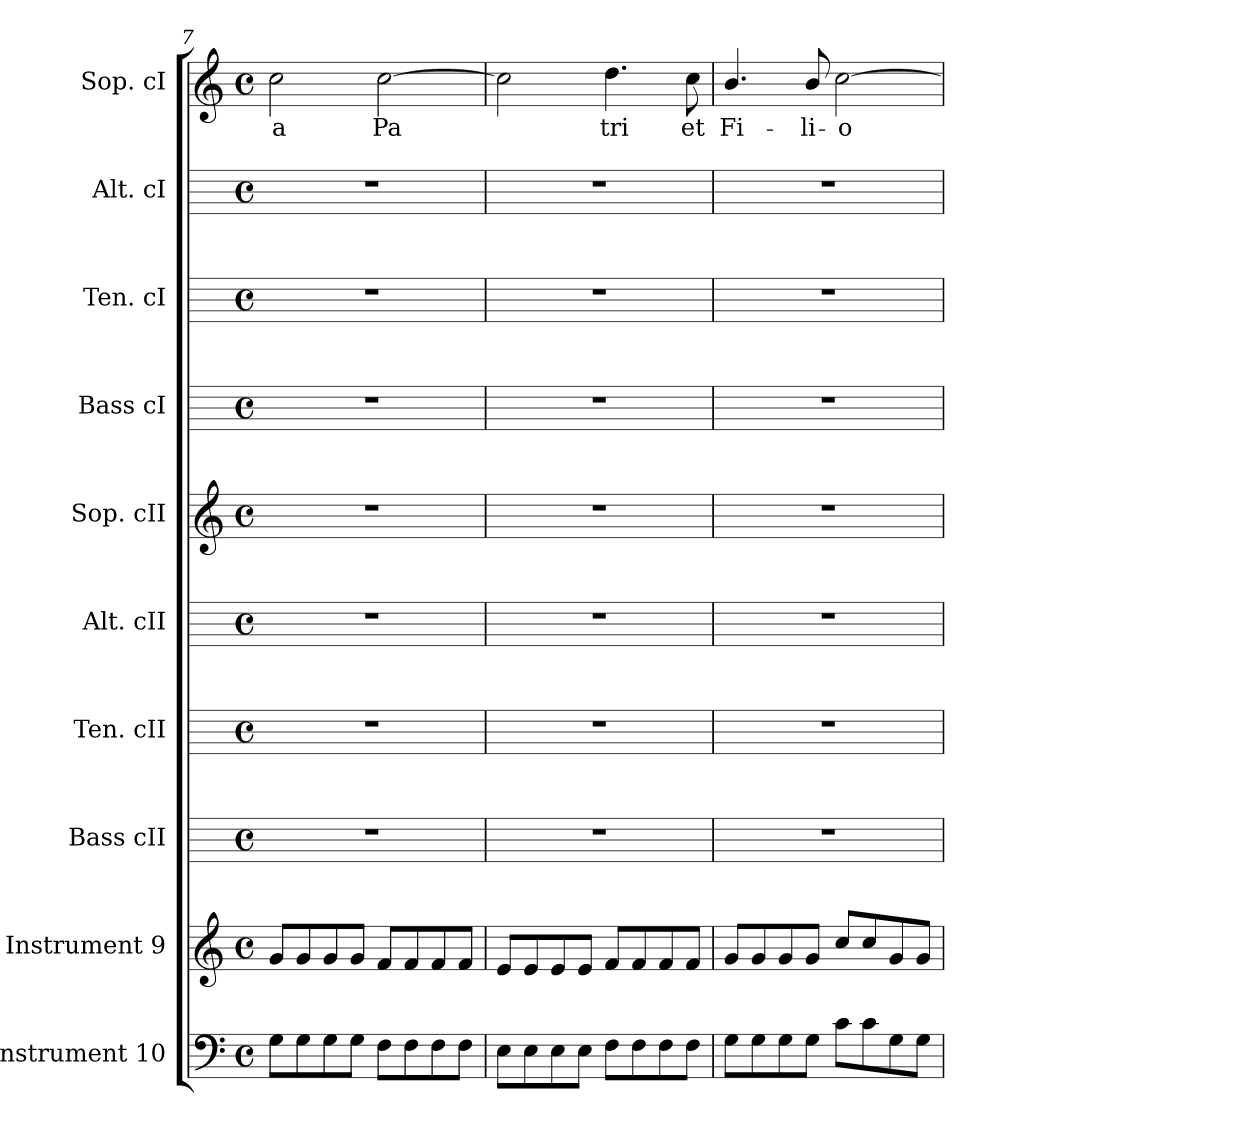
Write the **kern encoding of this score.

**kern	**kern	**kern	**kern	**kern	**kern	**kern	**kern	**kern	**kern	**text
*part10	*part9	*part8	*part7	*part6	*part5	*part4	*part3	*part2	*part1	*part1
*staff10	*staff9	*staff8	*staff7	*staff6	*staff5	*staff4	*staff3	*staff2	*staff1	*staff1
*I"Instrument 10	*I"Instrument 9	*I"Bass cII	*I"Ten. cII	*I"Alt. cII	*I"Sop. cII	*I"Bass cI	*I"Ten. cI	*I"Alt. cI	*I"Sop. cI	*
*	*	*I'Bass cII	*I'Ten. cII	*I'Alt. cII	*I'Sop. cII	*I'Bass cI	*I'Ten. cI	*I'Alt. cI	*I'Sop. cI	*
*clefF4	*clefG2	*	*	*	*clefG2	*	*	*	*clefG2	*
*k[]	*k[]	*k[]	*k[]	*k[]	*k[]	*k[]	*k[]	*k[]	*k[]	*
*C:	*C:	*C:	*C:	*C:	*C:	*C:	*C:	*C:	*C:	*
*M4/4	*M4/4	*M4/4	*M4/4	*M4/4	*M4/4	*M4/4	*M4/4	*M4/4	*M4/4	*
*met(c)	*met(c)	*met(c)	*met(c)	*met(c)	*met(c)	*met(c)	*met(c)	*met(c)	*met(c)	*
=7	=7	=7	=7	=7	=7	=7	=7	=7	=7	=7
!	!	!	!	!	!	!	!	!	!	!LO:LY:b:cj
8G\L	8g/L	1r	1r	1r	1r	1r	1r	1r	2cc\	-a
8G\	8g/	.	.	.	.	.	.	.	.	.
8G\	8g/	.	.	.	.	.	.	.	.	.
8G\J	8g/J	.	.	.	.	.	.	.	.	.
!	!	!	!	!	!	!	!	!	!	!LO:LY:b:cj
8F\L	8f/L	.	.	.	.	.	.	.	[>2cc\	Pa-
8F\	8f/	.	.	.	.	.	.	.	.	.
8F\	8f/	.	.	.	.	.	.	.	.	.
8F\J	8f/J	.	.	.	.	.	.	.	.	.
=8	=8	=8	=8	=8	=8	=8	=8	=8	=8	=8
!	!	!	!	!	!	!	!	!	!	!LO:LY:b:cj
8E\L	8e/L	1r	1r	1r	1r	1r	1r	1r	2cc\]	--
8E\	8e/	.	.	.	.	.	.	.	.	.
8E\	8e/	.	.	.	.	.	.	.	.	.
8E\J	8e/J	.	.	.	.	.	.	.	.	.
!	!	!	!	!	!	!	!	!	!	!LO:LY:b:cj
8F\L	8f/L	.	.	.	.	.	.	.	4.dd\	-tri
8F\	8f/	.	.	.	.	.	.	.	.	.
8F\	8f/	.	.	.	.	.	.	.	.	.
!	!	!	!	!	!	!	!	!	!	!LO:LY:b:cj
8F\J	8f/J	.	.	.	.	.	.	.	8cc\	et
=9	=9	=9	=9	=9	=9	=9	=9	=9	=9	=9
!	!	!	!	!	!	!	!	!	!	!LO:LY:b:cj
8G\L	8g/L	1r	1r	1r	1r	1r	1r	1r	4.b/	Fi-
8G\	8g/	.	.	.	.	.	.	.	.	.
8G\	8g/	.	.	.	.	.	.	.	.	.
!	!	!	!	!	!	!	!	!	!	!LO:LY:b:cj
8G\J	8g/J	.	.	.	.	.	.	.	8b/	-li-
!	!	!	!	!	!	!	!	!	!	!LO:LY:b:cj
8c\L	8cc/L	.	.	.	.	.	.	.	[>2cc\	-o
8c\	8cc/	.	.	.	.	.	.	.	.	.
8G\	8g/	.	.	.	.	.	.	.	.	.
8G\J	8g/J	.	.	.	.	.	.	.	.	.
=	=	=	=	=	=	=	=	=	=	=
*-	*-	*-	*-	*-	*-	*-	*-	*-	*-	*-
